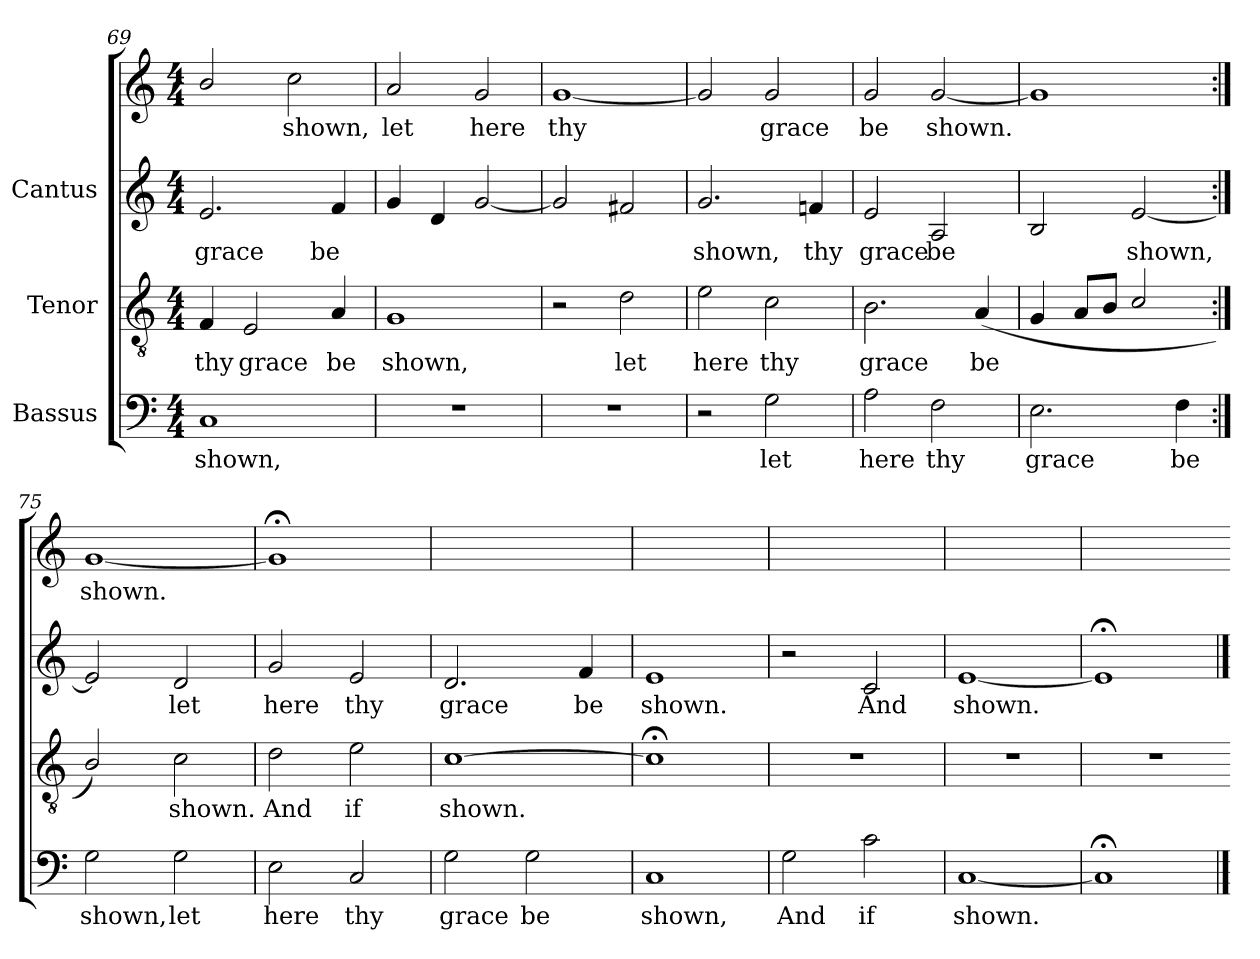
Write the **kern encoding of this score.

**kern	**text	**kern	**text	**kern	**text	**kern	**text
*part3	*part3	*part2	*part2	*part1	*part1	*part1	*part1
*staff4	*staff4	*staff3	*staff3	*staff2	*staff2	*staff1	*staff1
*I"Bassus	*	*I"Tenor	*	*I"Cantus	*	*	*
!!LO:LB:g=z
*clefF4	*	*clefGv2	*	*clefG2	*	*clefG2	*
*M4/4	*	*M4/4	*	*M4/4	*	*M4/4	*
=69	=69	=69	=69	=69	=69	=69	=69
!	!LO:LY:b	!	!LO:LY:b:cj	!	!LO:LY:b	!	!LO:LY:b:cj
1C	shown,	4F/	thy	2.e/	grace	2b/	.
!	!	!	!LO:LY:b:cj	!	!	!	!
.	.	2E/	grace	.	.	.	.
!	!	!	!	!	!	!	!LO:LY:b:cj
.	.	.	.	.	.	2cc\	shown,
!	!	!	!LO:LY:b:cj	!	!LO:LY:b	!	!
.	.	4A/	be	4f/	be	.	.
=70	=70	=70	=70	=70	=70	=70	=70
!	!	!	!LO:LY:b:cj	!	!	!	!LO:LY:b:cj
1r	.	1G	shown,	4g/	.	2a/	let
.	.	.	.	4d/	.	.	.
!	!	!	!	!	!	!	!LO:LY:b:cj
.	.	.	.	[<2g/	.	2g/	here
=71	=71	=71	=71	=71	=71	=71	=71
!	!	!	!	!	!	!	!LO:LY:b:cj
1r	.	2r	.	2g/]	.	[<1g	thy
!	!	!	!LO:LY:b:cj	!	!	!	!
.	.	2d\	let	2f#X/	.	.	.
=72	=72	=72	=72	=72	=72	=72	=72
!	!	!	!LO:LY:b:cj	!	!LO:LY:b	!	!LO:LY:b:cj
2r	.	2e\	here	2.g/	shown,	2g/]	.
!	!LO:LY:b	!	!LO:LY:b:cj	!	!	!	!LO:LY:b:cj
2G\	let	2c\	thy	.	.	2g/	grace
!	!	!	!	!	!LO:LY:b	!	!
.	.	.	.	4fn/	thy	.	.
=73	=73	=73	=73	=73	=73	=73	=73
!	!LO:LY:b	!	!LO:LY:b:cj	!	!LO:LY:b	!	!LO:LY:b:cj
2A\	here	2.B\	grace	2e/	grace	2g/	be
!	!LO:LY:b	!	!	!	!LO:LY:b	!	!LO:LY:b:cj
2F\	thy	.	.	2A/	be	[<2g/	shown.
!	!	!	!LO:LY:b:cj	!	!	!	!
.	.	(<4A/	be	.	.	.	.
=74	=74	=74	=74	=74	=74	=74	=74
!	!LO:LY:b	!	!	!	!LO:LY:b	!	!
2.E\	grace	4G/	.	2B/	.	1g]	.
.	.	8A/L	.	.	.	.	.
.	.	8B/J	.	.	.	.	.
!	!	!	!	!	!LO:LY:b	!	!
.	.	2c/	.	[<2e/	shown,	.	.
!	!LO:LY:b	!	!	!	!	!	!
4F\	be	.	.	.	.	.	.
!!LO:LB:g=z
=75:|!	=75:|!	=75:|!	=75:|!	=75:|!	=75:|!	=75:|!	=75:|!
!	!LO:LY:b	!	!LO:LY:b:cj	!	!LO:LY:b	!	!LO:LY:b:cj
2G\	shown,	2B/)	.	2e/]	.	[<1g	shown.
!	!LO:LY:b	!	!LO:LY:b:cj	!	!LO:LY:b	!	!
2G\	let	2c\	shown.	2d/	let	.	.
=76	=76	=76	=76	=76	=76	=76	=76
!	!LO:LY:b	!	!LO:LY:b:cj	!	!LO:LY:b	!	!
2E\	here	2d\	And	2g/	here	1g;<]	.
!	!LO:LY:b	!	!LO:LY:b:cj	!	!LO:LY:b	!	!
2C/	thy	2e\	if	2e/	thy	.	.
=77	=77	=77	=77	=77	=77	=77	=77
!	!LO:LY:b	!	!LO:LY:b:cj	!	!LO:LY:b	!	!
2G\	grace	[>1c	shown.	2.d/	grace	1ryy	.
!	!LO:LY:b	!	!	!	!	!	!
2G\	be	.	.	.	.	.	.
!	!	!	!	!	!LO:LY:b	!	!
.	.	.	.	4f/	be	.	.
=78	=78	=78	=78	=78	=78	=78	=78
!	!LO:LY:b	!	!	!	!LO:LY:b	!	!
1C	shown,	1c;<]	.	1e	shown.	1ryy	.
=79	=79	=79	=79	=79	=79	=79	=79
!	!LO:LY:b	!	!	!	!	!	!
2G\	And	1r	.	2r	.	1ryy	.
!	!LO:LY:b	!	!	!	!LO:LY:b	!	!
2c\	if	.	.	2c/	And	.	.
=80	=80	=80	=80	=80	=80	=80	=80
!	!LO:LY:b	!	!	!	!LO:LY:b	!	!
[<1C	shown.	1r	.	[<1e	shown.	1ryy	.
!!LO:LB:g=z
=81	=81	=81	=81	=81	=81	=81	=81
1C;<]	.	1r	.	1e;<]	.	1ryy	.
==	==	=	==	==	==	==	==
*-	*-	*-	*-	*-	*-	*-	*-
